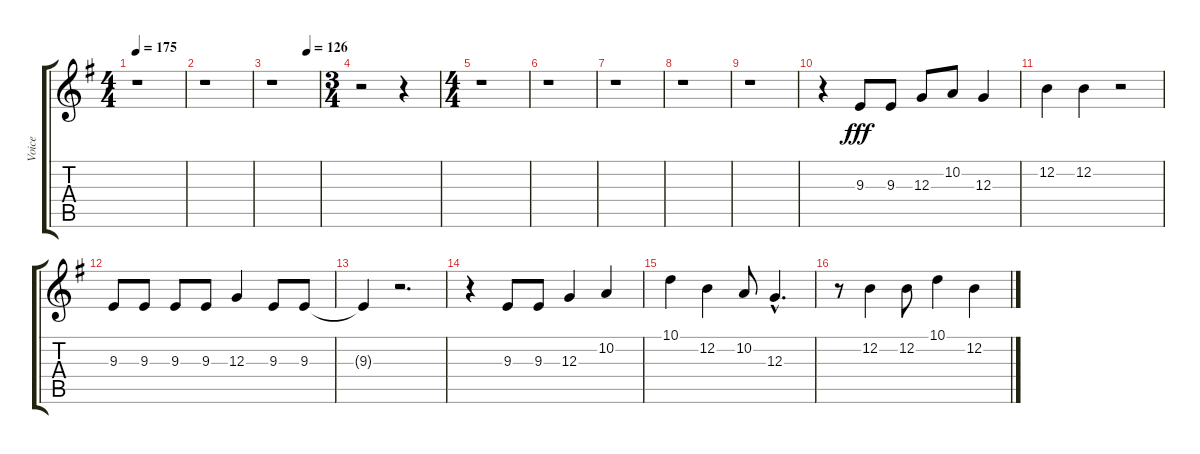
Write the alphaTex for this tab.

\track ("Voice" "Voice") {instrument lead3calliope}
\staff {score tabs}
\tuning (E4 B3 G3 D3 A2 E2) {hide}
\ts (4 4)
\tempo 175
\clef g2
\ks g
r.1{dy fff} |
r.1 |
\tempo (126 0.75)
r.1 |
\ts (3 4)
r.2 r.4 |
\ts (4 4)
r.1 |
r.1 |
r.1 |
r.1 |
r.1 |
r.4 9.3.8 9.3.8 12.3.8 10.2.8 12.3.4 |
12.2.4 12.2.4 r.2 |
9.3.8 9.3.8 9.3.8 9.3.8 12.3.4 9.3.8 9.3.8 |
9.3{t}.4 r.2{d} |
r.4 9.3.8 9.3.8 12.3.4 10.2.4 |
10.1.4 12.2.4 10.2.8 12.3{hac}.4{d} |
r.8 12.2.4 12.2.8 10.1.4 12.2.4
